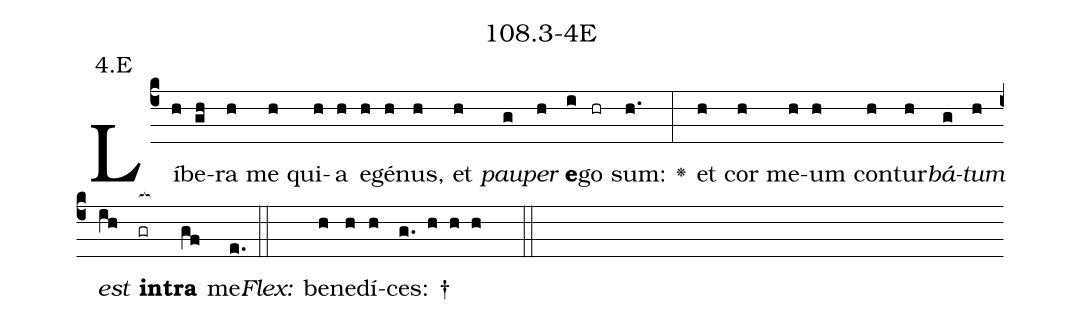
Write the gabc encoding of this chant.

name: 108.3-4E;
annotation: 4.E;
%%
(c4)Lí(h)be(gh)ra(h) me(h) qui(h)a(h) e(h)gé(h)nus,(h) et(h) <i>pau</i>(g)<i>per</i>(h) <b>e</b>(i)go(hr) sum:(h.) <v>\greheightstar</v>(:) et(h) cor(h) me(h)um(h) con(h)tur(h)<i>bá</i>(g)<i>tum</i>(h) <i>est</i>(ih) <b>in</b>(gr[ocb:1{])<b>tra</b>(gf[ocb:0}]) me.(e.) (::)
<i>Flex:</i>()  be(h)ne(h)dí(h)ces: †(g. h h h  ::)

%E(h) u(g) o(h) u(ih) a(gf) e.(e.) (::)
